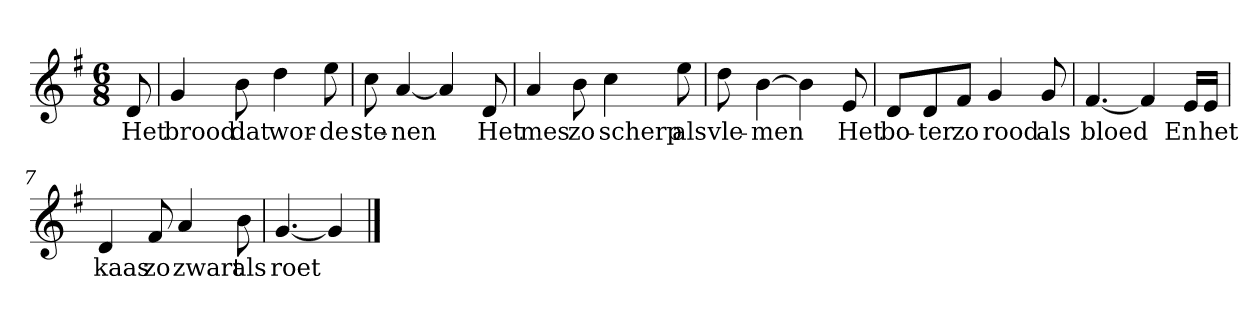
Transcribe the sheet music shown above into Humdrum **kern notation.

**kern	**text
*part1	*part1
*staff1	*staff1
*clefG2	*
*k[f#]	*
*G:	*
*M6/8	*
*MM120	*
=	=
8d	Het
=1	=1
4g	brood
8b	dat
4dd	wor-
8ee	-de
=2	=2
8cc	ste-
[4a	-nen
4a]	.
8d	Het
=3	=3
4a	mes
8b	zo
4cc	scherp
8ee	als
=4	=4
8dd	vle-
[4b	-men
4b]	.
8e	Het
=5	=5
8d/L	bo-
8d/	-ter
8f#/J	zo
4g	rood
8g	als
=6	=6
[4.f#	bloed
4f#]	.
16e/LL	En
16e/JJ	het
=7	=7
4d	kaas
8f#	zo
4a	zwart
8b	als
=8	=8
[4.g	roet
4g]	.
==	==
*-	*-
